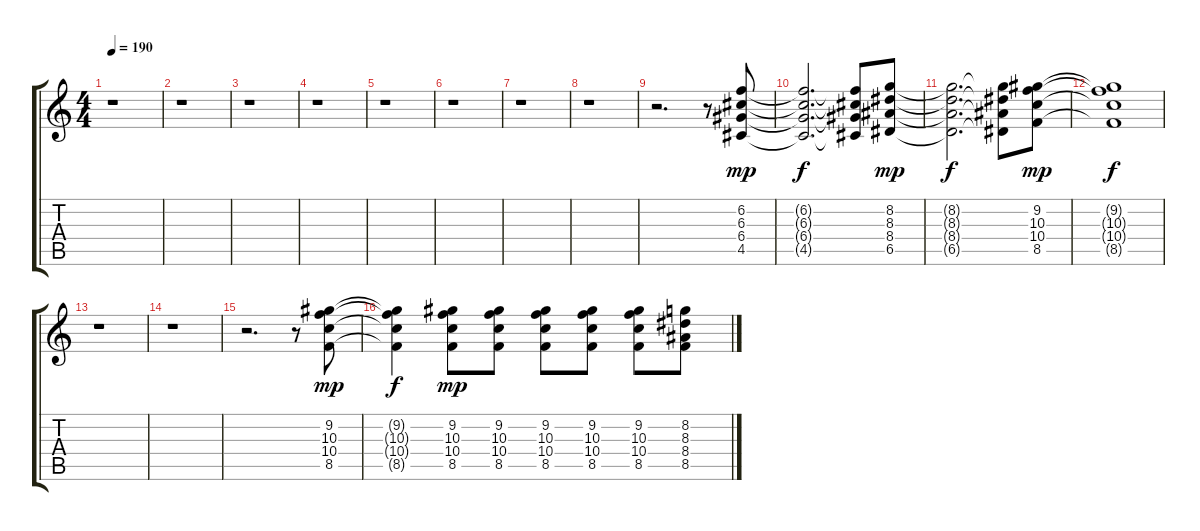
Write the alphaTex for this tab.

\track "" {instrument distortionguitar}
\staff {score tabs}
\tuning (E4 B3 G3 D3 A2 E2) {hide}
\ts (4 4)
\tempo 190
\clef g2
\ks c
r.1{dy f} |
r.1 |
r.1 |
r.1 |
r.1 |
r.1 |
r.1 |
r.1 |
r.2{d} r.8 (6.2 6.3 6.4 4.5).8{dy mp} |
(6.2{t} 6.3{t} 6.4{t} 4.5{t}).2{d dy f} (6.2{t} 6.3{t} 6.4{t} 4.5{t}).8 (8.2 8.3 8.4 6.5).8{dy mp} |
(8.2{t} 8.3{t} 8.4{t} 6.5{t}).2{d dy f} (8.2{t} 8.3{t} 8.4{t} 6.5{t}).8 (9.2 10.3 10.4 8.5).8{dy mp} |
(9.2{t} 10.3{t} 10.4{t} 8.5{t}).1{dy f} |
r.1 |
r.1 |
r.2{d} r.8 (9.2 10.3 10.4 8.5).8{dy mp} |
(9.2{t} 10.3{t} 10.4{t} 8.5{t}).4{dy f} (9.2 10.3 10.4 8.5).8{dy mp} (9.2 10.3 10.4 8.5).8 (9.2 10.3 10.4 8.5).8 (9.2 10.3 10.4 8.5).8 (9.2 10.3 10.4 8.5).8 (8.2 8.3 8.4 8.5).8
